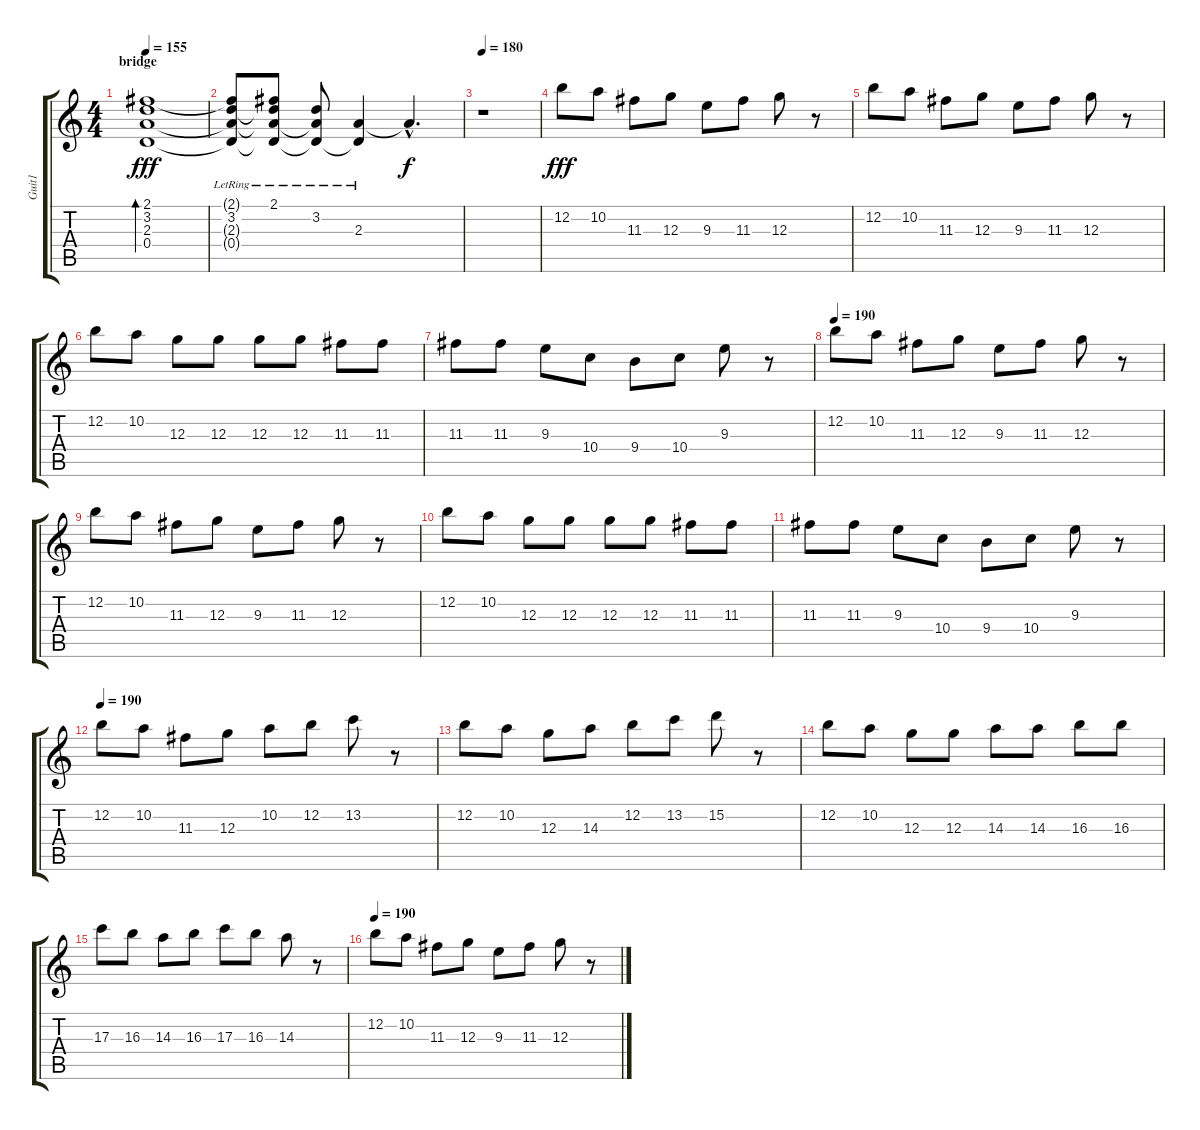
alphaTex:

\track ("Guit1" "Guit1") {instrument acousticguitarnylon}
\staff {score tabs}
\tuning (E4 B3 G3 D3 A2 E2) {hide}
\ts (4 4)
\section ("" "bridge")
\tempo 155
\clef g2
\ks c
(2.1 3.2 2.3 0.4).1{bd 120 dy fff} |
(2.1{t} 3.2{lr} 2.3{t} 0.4{t}).8 (2.1{lr} 3.2{t} 2.3{t} 0.4{t}).8 (3.2{lr} 2.3{t} 0.4{t}).8 (2.3{lr} 0.4{t}).4 2.3{hac t}.4{d dy f} |
\tempo 180
r.1 |
12.2.8{dy fff volume 11 instrument electricguitarclean} 10.2.8 11.3.8 12.3.8 9.3.8 11.3.8 12.3.8 r.8 |
12.2.8{volume 11 instrument electricguitarclean} 10.2.8 11.3.8 12.3.8 9.3.8 11.3.8 12.3.8 r.8 |
12.2.8 10.2.8 12.3.8 12.3.8 12.3.8 12.3.8 11.3.8 11.3.8 |
11.3.8 11.3.8 9.3.8 10.4.8 9.4.8 10.4.8 9.3.8 r.8 |
\tempo 190
12.2.8{volume 11 instrument distortionguitar} 10.2.8 11.3.8 12.3.8 9.3.8 11.3.8 12.3.8 r.8 |
12.2.8 10.2.8 11.3.8 12.3.8 9.3.8 11.3.8 12.3.8 r.8 |
12.2.8 10.2.8 12.3.8 12.3.8 12.3.8 12.3.8 11.3.8 11.3.8 |
11.3.8 11.3.8 9.3.8 10.4.8 9.4.8 10.4.8 9.3.8 r.8 |
\tempo 190
12.2.8{volume 11 instrument distortionguitar} 10.2.8 11.3.8 12.3.8 10.2.8 12.2.8 13.2.8 r.8 |
12.2.8 10.2.8 12.3.8 14.3.8 12.2.8 13.2.8 15.2.8 r.8 |
12.2.8 10.2.8 12.3.8 12.3.8 14.3.8 14.3.8 16.3.8 16.3.8 |
17.3.8 16.3.8 14.3.8 16.3.8 17.3.8 16.3.8 14.3.8 r.8 |
\tempo 190
12.2.8{volume 11 instrument distortionguitar} 10.2.8 11.3.8 12.3.8 9.3.8 11.3.8 12.3.8 r.8
